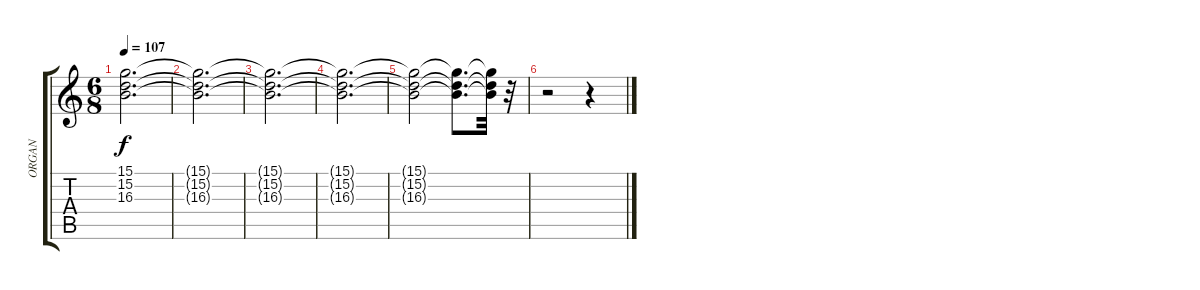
\track ("ORGAN" "ORGAN") {instrument rockorgan}
\staff {score tabs}
\tuning (E4 B3 G3 D3 A2 E2) {hide}
\ts (6 8)
\tempo 107
\clef g2
\ks c
(15.1{t} 15.2{t} 16.3{t}).2{d dy f} |
(15.1{t} 15.2{t} 16.3{t}).2{d} |
(15.1{t} 15.2{t} 16.3{t}).2{d} |
(15.1{t} 15.2{t} 16.3{t}).2{d} |
(15.1{t} 15.2{t} 16.3{t}).2 (15.1{t} 15.2{t} 16.3{t}).8{d} (15.1{t} 15.2{t} 16.3{t}).32 r.32 |
r.2 r.4
